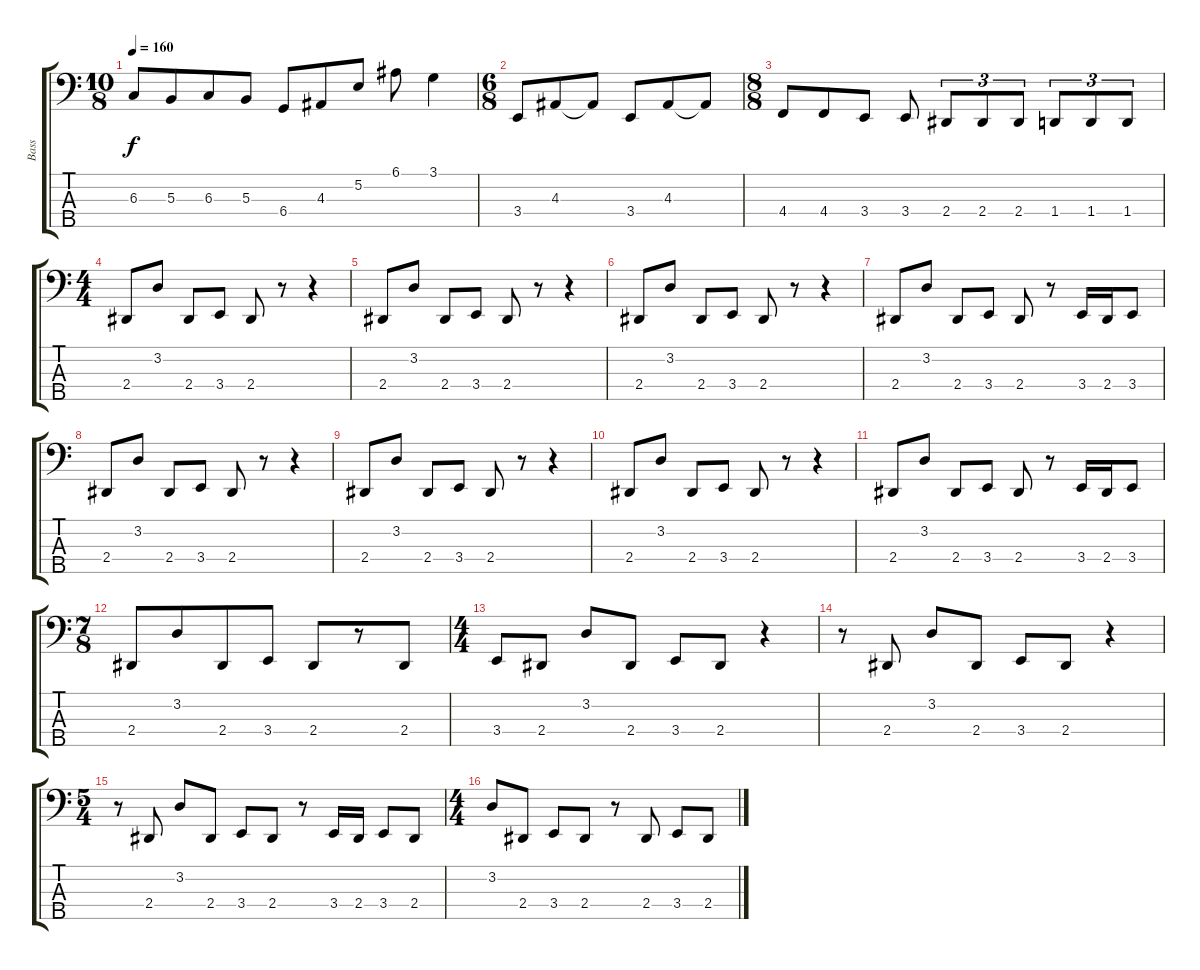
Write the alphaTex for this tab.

\track ("Bass" "Bass") {instrument electricbassfinger}
\staff {score tabs}
\tuning (E2 B1 Gb1 Db1 Ab0) {hide}
\ts (10 8)
\tempo 160
\clef f4
\ks c
6.3.8{dy f} 5.3.8 6.3.8 5.3.8 6.4.8 4.3.8 5.2.8 6.1.8 3.1.4 |
\ts (6 8)
3.4.8 4.3.8 4.3{t}.8 3.4.8 4.3.8 4.3{t}.8 |
\ts (8 8)
4.4.8 4.4.8 3.4.8 3.4.8 2.4.8{tu (3 2)} 2.4.8{tu (3 2)} 2.4.8{tu (3 2)} 1.4.8{tu (3 2)} 1.4.8{tu (3 2)} 1.4.8{tu (3 2)} |
\ts (4 4)
2.4.8 3.2.8 2.4.8 3.4.8 2.4.8 r.8 r.4 |
2.4.8 3.2.8 2.4.8 3.4.8 2.4.8 r.8 r.4 |
2.4.8 3.2.8 2.4.8 3.4.8 2.4.8 r.8 r.4 |
2.4.8 3.2.8 2.4.8 3.4.8 2.4.8 r.8 3.4.16 2.4.16 3.4.8 |
2.4.8 3.2.8 2.4.8 3.4.8 2.4.8 r.8 r.4 |
2.4.8 3.2.8 2.4.8 3.4.8 2.4.8 r.8 r.4 |
2.4.8 3.2.8 2.4.8 3.4.8 2.4.8 r.8 r.4 |
2.4.8 3.2.8 2.4.8 3.4.8 2.4.8 r.8 3.4.16 2.4.16 3.4.8 |
\ts (7 8)
2.4.8 3.2.8 2.4.8 3.4.8 2.4.8 r.8 2.4.8 |
\ts (4 4)
3.4.8 2.4.8 3.2.8 2.4.8 3.4.8 2.4.8 r.4 |
r.8 2.4.8 3.2.8 2.4.8 3.4.8 2.4.8 r.4 |
\ts (5 4)
r.8 2.4.8 3.2.8 2.4.8 3.4.8 2.4.8 r.8 3.4.16 2.4.16 3.4.8 2.4.8 |
\ts (4 4)
3.2.8 2.4.8 3.4.8 2.4.8 r.8 2.4.8 3.4.8 2.4.8
